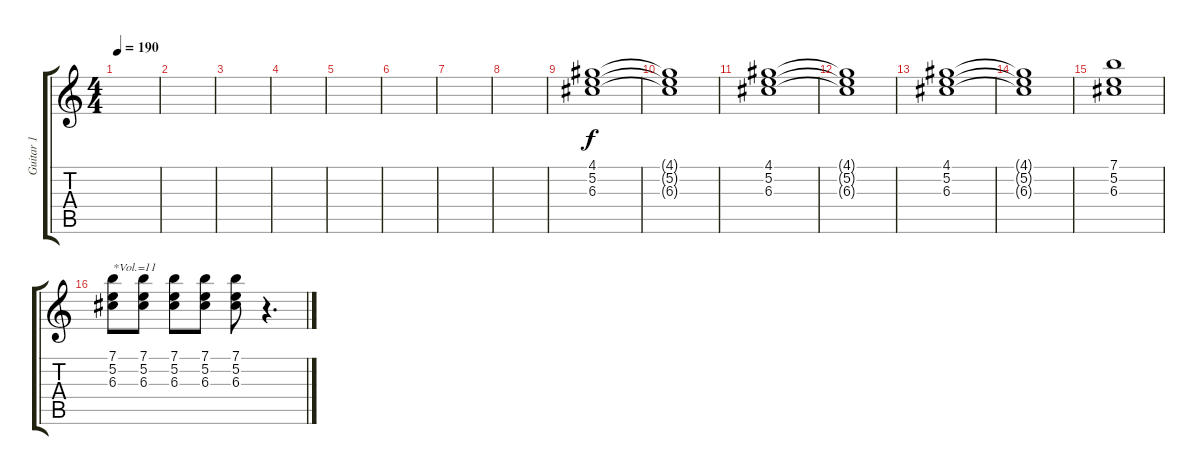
\track ("Guitar 1" "Guitar 1") {instrument overdrivenguitar}
\staff {score tabs}
\tuning (E4 B3 G3 D3 A2 E2) {hide}
\ts (4 4)
\tempo 190
\clef g2
\ks c
|
|
|
|
|
|
|
|
(4.1 5.2 6.3).1 |
(4.1{t} 5.2{t} 6.3{t}).1 |
(4.1 5.2 6.3).1 |
(4.1{t} 5.2{t} 6.3{t}).1 |
(4.1 5.2 6.3).1 |
(4.1{t} 5.2{t} 6.3{t}).1 |
(7.1 5.2 6.3).1 |
(7.1 5.2 6.3).8{txt "*Vol.=11" volume 11} (7.1 5.2 6.3).8 (7.1 5.2 6.3).8 (7.1 5.2 6.3).8 (7.1 5.2 6.3).8 r.4{d}
